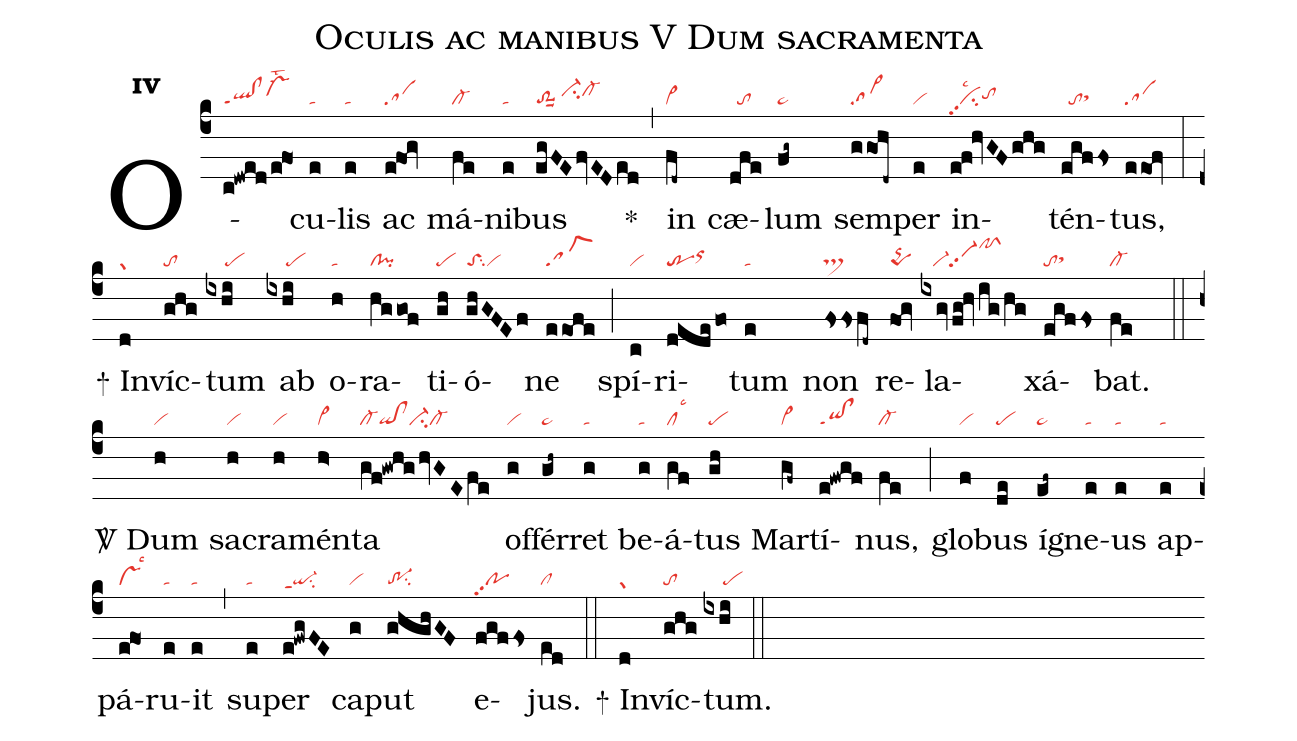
name:Oculis ac manibus V Dum sacramenta;
office-part:re;
mode:4;
nabc-lines:1;
%%
initial-style: 1;
name:Oculis ac manibus;
mode: 4;
office-part: Responsorium;
annotation: Resp.;
annotation: iv;
nabc-lines:1;
%%
(c4) O(c!dwed/e@fo1|ql!clppt1vs-hilst2)cu(e|ta)lis(e|ta) ac(e@fo1g|sa) má(fe|cl-)ni(e|ta)bus(egFEfvEDed|to-1suu1/ci-hicl-hi) <sp>*</sp>(,) in(fd~|vi>) cæ(dfe|//to)lum(fg~|pe~) sem(ggo1hd~|sa>)per(e|vi) in(e@f@hvGFghg|cipp2lsc2tohh)tén(egffs|//tosthh)tus,(eeof|sa) (:)
<sp>+</sp> In(d|gr)víc(ghg|to)tum(ixhi|/////pe) ab(ixhi|/////pe) o(h|ta)ra(hggof|cl!pi)ti(gh|pe)ó(ghGFEf|toSsu2vi)ne(eeo1fe|sa!clS1) (;) spí(c|vi)ri(dede/fo|trorhi)tum(e|ta) non(fsfsfd~|ts>) re(fog|pqS)la(ixgv/fg!hv/ig/hg|///vi-vi-pp2pfShl)xá(egffs|tosthh)bat.(fe|cl-) (::)

<sp>V/</sp> Dum(h|vi) sa(h|vi)cra(h|vi)mén(h>|vi>)ta(gf!gwhg/hvGEfe|cl-qi!clci-cl-) of(g|vi)fér(gh~|pe~)ret(g|ta) be(g|ta)á(gf|cllsc3)tus(gh|pe) Mar(gf~|vi>)tí(e!fwgf|qi!clppt1)nus,(fe|cl-) (;) glo(f|vi)bus(de|pe) í(ef~|pe~)gne(e|ta)us(e|ta) ap(e|ta)pá(e@fo1|vslsc3)ru(e|ta)it(e|ta) (,) su(e|ta)per(e!fwgFE|qi-ppt1su2) ca(g|vi)put(ghghGF|tr-1su2) e(!fgffs|popp2)jus.(ed|cl) (::)
<sp>+</sp> In(d|gr)víc(ghg|to)tum.(ixhi|/////pe) (::)
